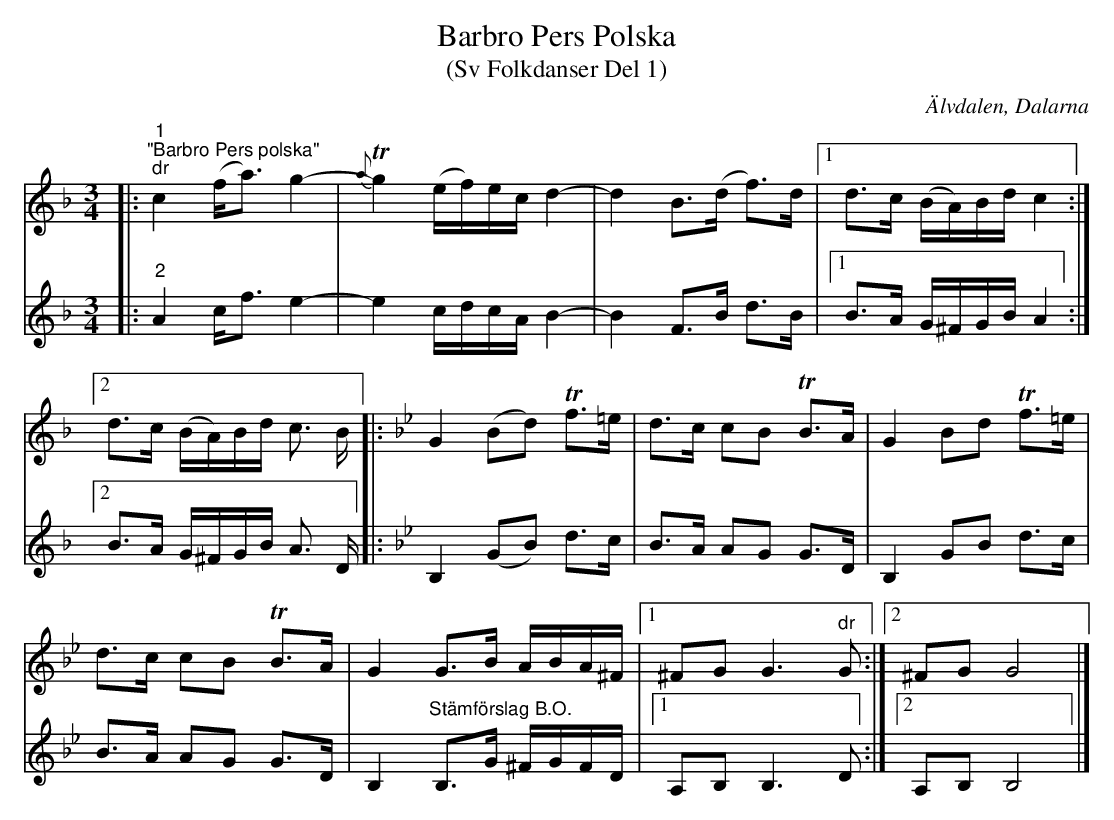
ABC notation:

X:1
T:Barbro Pers Polska
T:(Sv Folkdanser Del 1)
O:Älvdalen, Dalarna
L:1/8
M:3/4
K:F
V:1
|:"^1""^\"Barbro Pers polska\"""^dr" c2 (f<a) g2- |T{a} g2 (e/f/)e/c/ d2- | d2 B>(d f>)d |1 d>c (B/A/)B/d/ c2 :|2
d>c (B/A/)B/d/ c3/2 B/ |:[K:Bb] G2 (Bd)T f>=e | d>c cBT B>A | G2 BdT f>=e |
d>c cBT B>A | G2 G>B A/B/A/^F/ |1 ^FG G3"^dr" G :|2 ^FG G4 |]
V:2
|:"^2" A2 c<f e2- | e2 c/d/c/A/ B2- | B2 F>B d>B |1 B>A G/^F/G/B/ A2 :|2
B>A G/^F/G/B/ A3/2 D/ |: [K:Bb] B,2 (GB) d>c | B>A AG G>D | B,2 GB d>c |
B>A AG G>D | B,2 "^Stämförslag B.O." B,>G ^F/G/F/D/ |1 A,B, B,3 D :|2 A,B, B,4 |]
